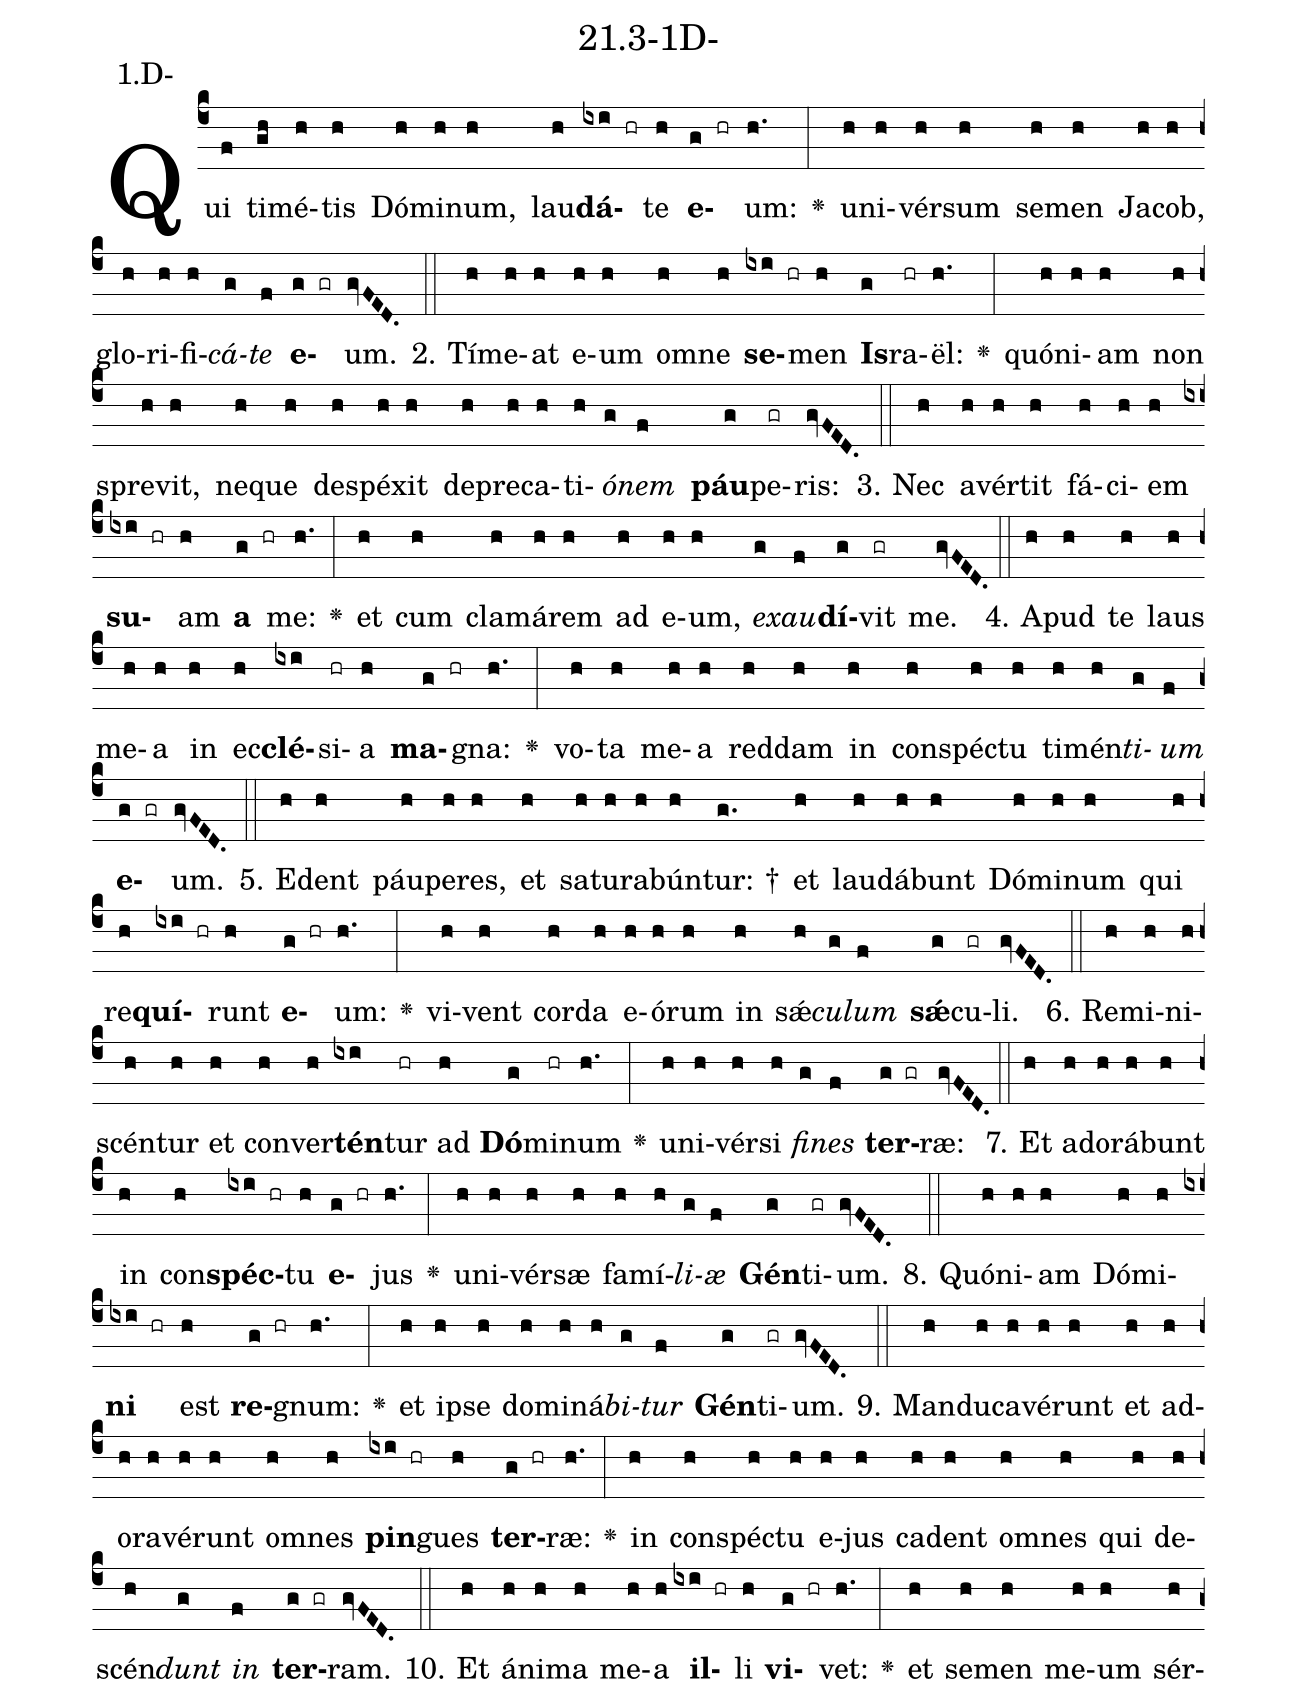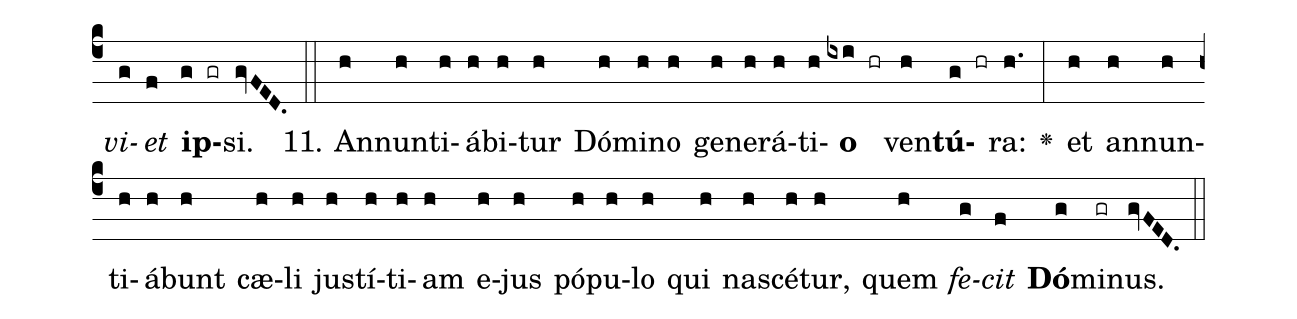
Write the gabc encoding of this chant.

name: 21.3-1D-;
annotation: 1.D-;
%%
(c4)Qui(f) ti(gh)mé(h)tis(h) Dó(h)mi(h)num,(h) lau(h)<b>dá</b>(ixi hr)te(h) <b>e</b>(g hr)um:(h.) <v>\greheightstar</v>(:) u(h)ni(h)vér(h)sum(h) se(h)men(h) Ja(h)cob,(h) glo(h)ri(h)fi(h)<i>cá</i>(g)<i>te</i>(f) <b>e</b>(g gr)um.(gvFED.) (::)
2. Tí(h)me(h)at(h) e(h)um(h) om(h)ne(h) <b>se</b>(ixi hr)men(h) <b>Is</b>(g)ra(hr)ël:(h.) <v>\greheightstar</v>(:) quón(h)i(h)am(h) non(h) spre(h)vit,(h) ne(h)que(h) de(h)spé(h)xit(h) de(h)pre(h)ca(h)ti(h)<i>ó</i>(g)<i>nem</i>(f) <b>páu</b>(g)pe(gr)ris:(gvFED.) (::)
3. Nec(h) a(h)vér(h)tit(h) fá(h)ci(h)em(h) <b>su</b>(ixi hr)am(h) <b>a</b>(g hr) me:(h.) <v>\greheightstar</v>(:) et(h) cum(h) cla(h)má(h)rem(h) ad(h) e(h)um,(h) <i>ex</i>(g)<i>au</i>(f)<b>dí</b>(g)vit(gr) me.(gvFED.) (::)
4. A(h)pud(h) te(h) laus(h) me(h)a(h) in(h) ec(h)<b>clé</b>(ixi)si(hr)a(h) <b>ma</b>(g hr)gna:(h.) <v>\greheightstar</v>(:) vo(h)ta(h) me(h)a(h) red(h)dam(h) in(h) con(h)spéc(h)tu(h) ti(h)mén(h)<i>ti</i>(g)<i>um</i>(f) <b>e</b>(g gr)um.(gvFED.) (::)
5. E(h)dent(h) páu(h)pe(h)res,(h) et(h) sa(h)tu(h)ra(h)bún(h)tur: †(g.) et(h) lau(h)dá(h)bunt(h) Dó(h)mi(h)num(h) qui(h) re(h)<b>quí</b>(ixi hr)runt(h) <b>e</b>(g hr)um:(h.) <v>\greheightstar</v>(:) vi(h)vent(h) cor(h)da(h) e(h)ó(h)rum(h) in(h) sǽ(h)<i>cu</i>(g)<i>lum</i>(f) <b>sǽ</b>(g)cu(gr)li.(gvFED.) (::)
6. Re(h)mi(h)ni(h)scén(h)tur(h) et(h) con(h)ver(h)<b>tén</b>(ixi)tur(hr) ad(h) <b>Dó</b>(g)mi(hr)num(h.) <v>\greheightstar</v>(:) u(h)ni(h)vér(h)si(h) <i>fi</i>(g)<i>nes</i>(f) <b>ter</b>(g gr)ræ:(gvFED.) (::)
7. Et(h) ad(h)o(h)rá(h)bunt(h) in(h) con(h)<b>spéc</b>(ixi hr)tu(h) <b>e</b>(g hr)jus(h.) <v>\greheightstar</v>(:) u(h)ni(h)vér(h)sæ(h) fa(h)mí(h)<i>li</i>(g)<i>æ</i>(f) <b>Gén</b>(g)ti(gr)um.(gvFED.) (::)
8. Quón(h)i(h)am(h) Dó(h)mi(h)<b>ni</b>(ixi hr) est(h) <b>re</b>(g hr)gnum:(h.) <v>\greheightstar</v>(:) et(h) ip(h)se(h) do(h)mi(h)ná(h)<i>bi</i>(g)<i>tur</i>(f) <b>Gén</b>(g)ti(gr)um.(gvFED.) (::)
9. Man(h)du(h)ca(h)vé(h)runt(h) et(h) ad(h)o(h)ra(h)vé(h)runt(h) om(h)nes(h) <b>pin</b>(ixi hr)gues(h) <b>ter</b>(g hr)ræ:(h.) <v>\greheightstar</v>(:) in(h) con(h)spéc(h)tu(h) e(h)jus(h) ca(h)dent(h) om(h)nes(h) qui(h) de(h)scén(h)<i>dunt</i>(g) <i>in</i>(f) <b>ter</b>(g gr)ram.(gvFED.) (::)
10. Et(h) á(h)ni(h)ma(h) me(h)a(h) <b>il</b>(ixi hr)li(h) <b>vi</b>(g hr)vet:(h.) <v>\greheightstar</v>(:) et(h) se(h)men(h) me(h)um(h) sér(h)<i>vi</i>(g)<i>et</i>(f) <b>ip</b>(g gr)si.(gvFED.) (::)
11. An(h)nun(h)ti(h)á(h)bi(h)tur(h) Dó(h)mi(h)no(h) ge(h)ne(h)rá(h)ti(h)<b>o</b>(ixi hr) ven(h)<b>tú</b>(g hr)ra:(h.) <v>\greheightstar</v>(:) et(h) an(h)nun(h)ti(h)á(h)bunt(h) cæ(h)li(h) jus(h)tí(h)ti(h)am(h) e(h)jus(h) pó(h)pu(h)lo(h) qui(h) na(h)scé(h)tur,(h) quem(h) <i>fe</i>(g)<i>cit</i>(f) <b>Dó</b>(g)mi(gr)nus.(gvFED.) (::)
